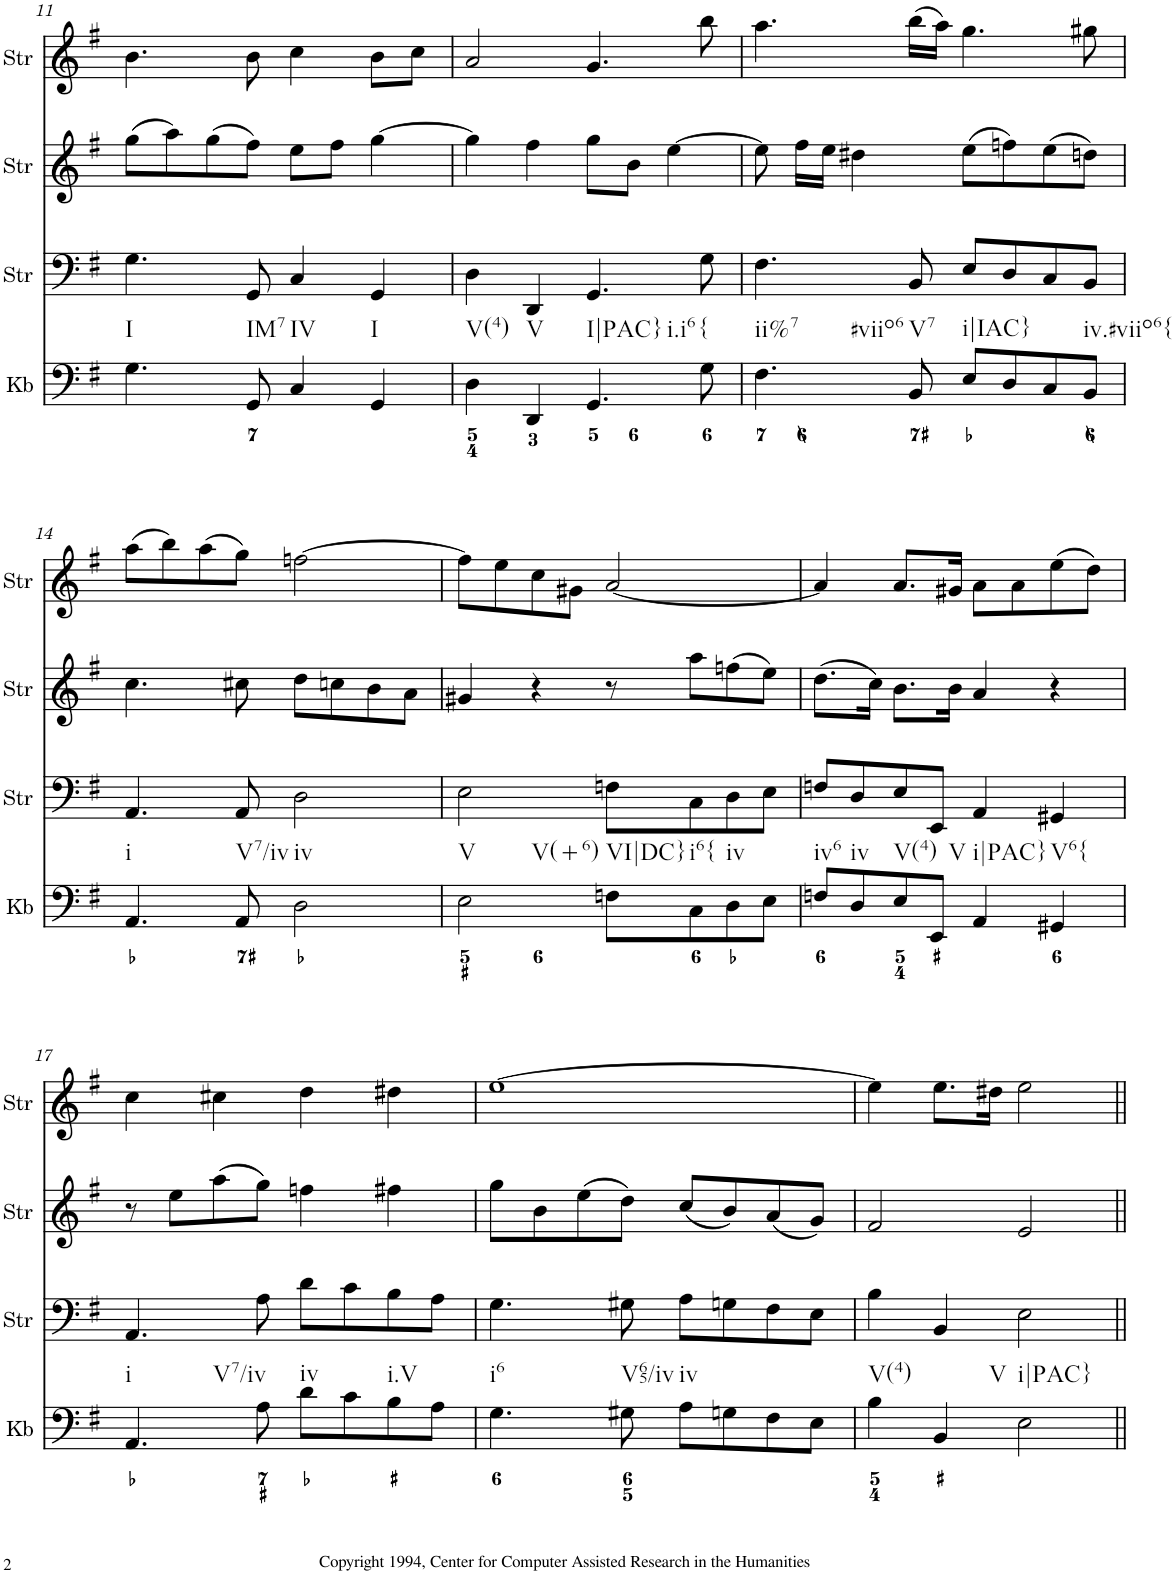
**kern	**kern	**kern	**kern
*part4	*part3	*part2	*part1
*staff4	*staff3	*staff2	*staff1
*I"Keyboard	*I"StringInstrument	*I"StringInstrument	*I"StringInstrument
*I'Kb	*I'Str	*I'Str	*I'Str
!!LO:PB:g=z
*clefF4	*clefF4	*clefG2	*clefG2
*k[f#]	*k[f#]	*k[f#]	*k[f#]
*M4/4	*M4/4	*M4/4	*M4/4
=11	=11	=11	=11
!LO:TX:b:t=I	!	!	!
4.G\	4.G\	(8gg\L	4.b\
.	.	8aa\)	.
.	.	(8gg\	.
!LO:TX:b:t=IM7	!	!	!
8GG/	8GG/	8ff#\J)	8b\
!LO:TX:b:t=IV	!	!	!
4C/	4C/	8ee\L	4cc\
.	.	8ff#\J	.
!LO:TX:b:t=I	!	!	!
4GG/	4GG/	[4gg\	8b\L
.	.	.	8cc\J
=12	=12	=12	=12
!LO:TX:b:t=V(4)	!	!	!
4D\	4D\	4gg\]	2a/
!LO:TX:b:t=V	!	!	!
4DD/	4DD/	4ff#\	.
!LO:TX:b:t=I|PAC}	!	!	!
!LO:TX:b:t=i.i6	!	!	!
4.GG/	4.GG/	8gg\L	4.g/
.	.	8b\J	.
.	.	[4ee\	.
!LO:TX:b:t={	!	!	!
8G\	8G\	.	8bb\
=13	=13	=13	=13
!LO:TX:b:t=ii%7	!	!	!
!LO:TX:b:t=#viio6	!	!	!
4.F#\	4.F#\	8ee\]	4.aa\
.	.	16ff#\LL	.
.	.	16ee\JJ	.
.	.	4dd#X\	.
!LO:TX:b:t=V7	!	!	!
8BB/	8BB/	.	(16bb\LL
.	.	.	16aa\JJ)
!LO:TX:b:t=i|IAC}	!	!	!
8E/L	8E/L	(8ee\L	4.gg\
8D/	8D/	8ffn\)	.
8C/	8C/	(8ee\	.
!LO:TX:b:t=iv.#viio6{	!	!	!
8BB/J	8BB/J	8ddn\J)	8gg#X\
!!LO:LB:g=z
=14	=14	=14	=14
!LO:TX:b:t=i	!	!	!
4.AA/	4.AA/	4.cc\	(8aa\L
.	.	.	8bb\)
.	.	.	(8aa\
!LO:TX:b:t=V7/iv	!	!	!
8AA/	8AA/	8cc#X\	8gg\J)
!LO:TX:b:t=iv	!	!	!
2D\	2D\	8dd\L	[2ffn\
.	.	8ccn\	.
.	.	8b\	.
.	.	8a\J	.
=15	=15	=15	=15
!LO:TX:b:t=V	!	!	!
!LO:TX:b:t=V(+6)	!	!	!
2E\	2E\	4g#X/	8ff\L]
.	.	.	8ee\
.	.	4r	8cc\
.	.	.	8g#X\J
!LO:TX:b:t=VI|DC}	!	!	!
8Fn\L	8Fn\L	8r	[2a/
!LO:TX:b:t=i6{	!	!	!
8C\	8C\	8aa\L	.
!LO:TX:b:t=iv	!	!	!
8D\	8D\	(8ffn\	.
8E\J	8E\J	8ee\J)	.
=16	=16	=16	=16
!LO:TX:b:t=iv6	!	!	!
8Fn/L	8Fn/L	(8.dd\L	4a/]
!LO:TX:b:t=iv	!	!	!
8D/	8D/	.	.
.	.	16cc\Jk)	.
!LO:TX:b:t=V(4)	!	!	!
8E/	8E/	8.b\L	8.a/L
!LO:TX:b:t=V	!	!	!
8EE/J	8EE/J	.	.
.	.	16b\Jk	16g#X/Jk
!LO:TX:b:t=i|PAC}	!	!	!
4AA/	4AA/	4a/	8a\L
.	.	.	8a\
!LO:TX:b:t=V6{	!	!	!
4GG#X/	4GG#X/	4r	(8ee\
.	.	.	8dd\J)
!!LO:LB:g=z
=17	=17	=17	=17
!LO:TX:b:t=i	!	!	!
!LO:TX:b:t=V7/iv	!	!	!
4.AA/	4.AA/	8r	4cc\
.	.	8ee\L	.
.	.	(8aa\	4cc#X\
8A\	8A\	8gg\J)	.
!LO:TX:b:t=iv	!	!	!
8d\L	8d\L	4ffn\	4dd\
8c\	8c\	.	.
!LO:TX:b:t=i.V	!	!	!
8B\	8B\	4ff#X\	4dd#X\
8A\J	8A\J	.	.
=18	=18	=18	=18
!LO:TX:b:t=i6	!	!	!
4.G\	4.G\	8gg\L	[1ee
.	.	8b\	.
.	.	(8ee\	.
!LO:TX:b:t=V65/iv	!	!	!
8G#X\	8G#X\	8dd\J)	.
!LO:TX:b:t=iv	!	!	!
8A\L	8A\L	(8cc/L	.
8Gn\	8Gn\	8b/)	.
8F#\	8F#\	(8a/	.
8E\J	8E\J	8g/J)	.
=19	=19	=19	=19
!LO:TX:b:t=V(4)	!	!	!
4B\	4B\	2f#/	4ee\]
!LO:TX:b:t=V	!	!	!
4BB/	4BB/	.	8.ee\L
.	.	.	16dd#X\Jk
!LO:TX:b:t=i|PAC}	!	!	!
2E\	2E\	2e/	2ee\
=||	=||	=||	=||
*-	*-	*-	*-
